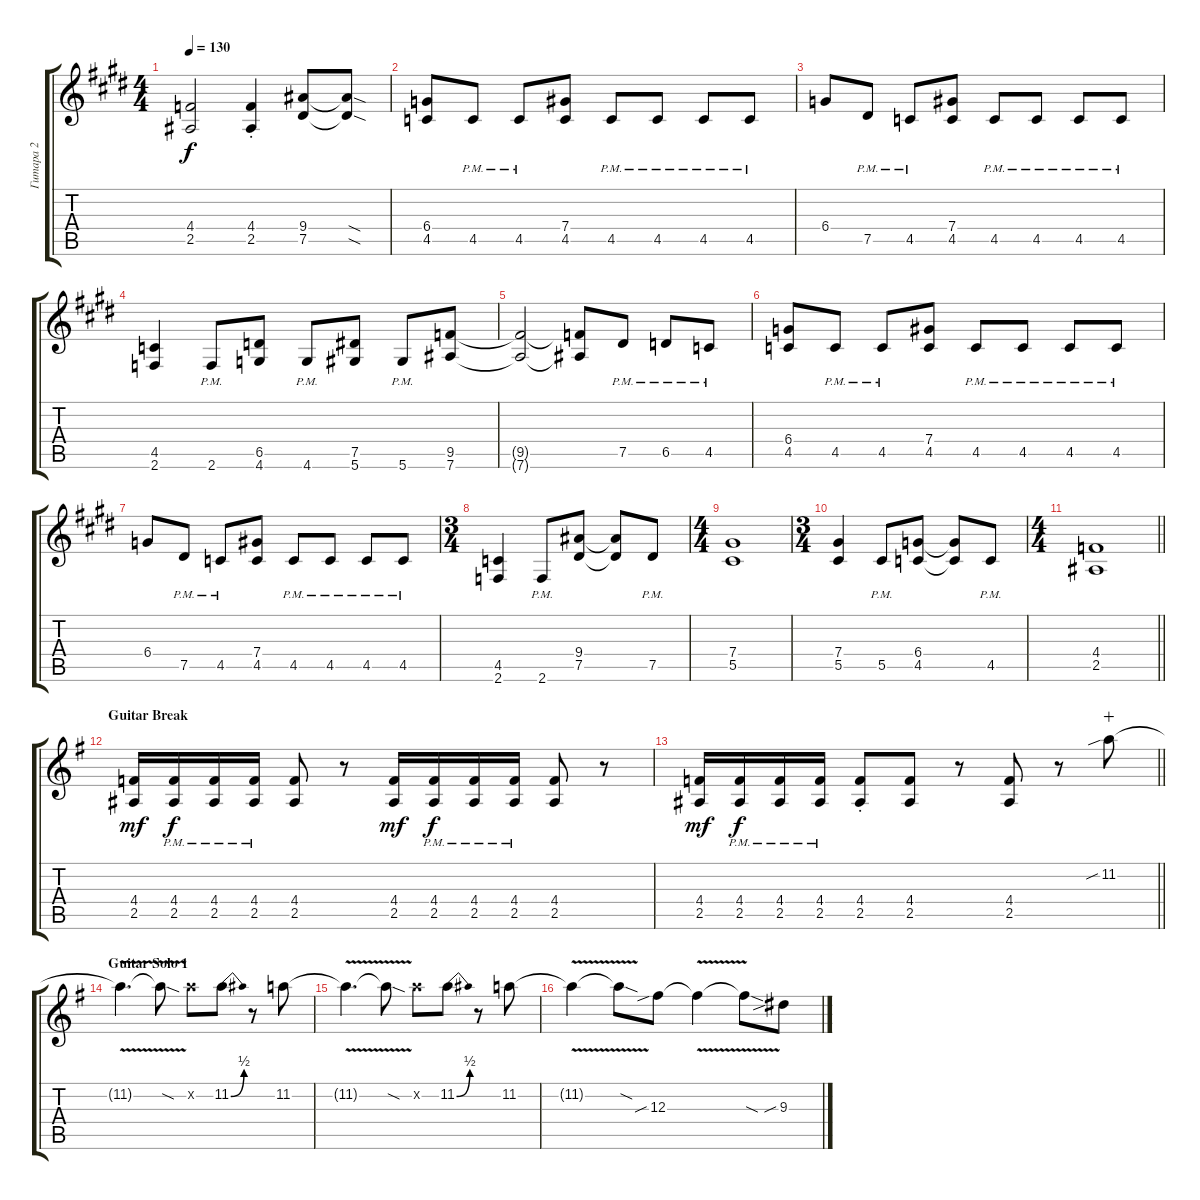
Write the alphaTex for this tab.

\track ("Гитара 2" "Гитара 2") {instrument distortionguitar}
\staff {score tabs}
\tuning (Eb4 Bb3 Gb3 Db3 Ab2 Eb2) {hide}
\ts (4 4)
\tempo 130
\clef g2
\ks c#minor
(4.4{t} 2.5{t}).2{dy f} (4.4{st} 2.5{st}).4 (9.4 7.5).8 (9.4{sod t} 7.5{sod t}).8 |
(6.4 4.5).8 4.5{pm}.8 4.5{pm}.8 (7.4 4.5).8 4.5{pm}.8 4.5{pm}.8 4.5{pm}.8 4.5{pm}.8 |
6.4.8 7.5{pm}.8 4.5{pm}.8 (7.4 4.5).8 4.5{pm}.8 4.5{pm}.8 4.5{pm}.8 4.5{pm}.8 |
(4.5 2.6).4 2.6{pm}.8 (6.5 4.6).8 4.6{pm}.8 (7.5 5.6).8 5.6{pm}.8 (9.5 7.6).8 |
(9.5{t} 7.6{t}).2 (9.5{t} 7.6{t}).8 7.5{pm}.8 6.5{pm}.8 4.5{pm}.8 |
(6.4 4.5).8 4.5{pm}.8 4.5{pm}.8 (7.4 4.5).8 4.5{pm}.8 4.5{pm}.8 4.5{pm}.8 4.5{pm}.8 |
6.4.8 7.5{pm}.8 4.5{pm}.8 (7.4 4.5).8 4.5{pm}.8 4.5{pm}.8 4.5{pm}.8 4.5{pm}.8 |
\ts (3 4)
(4.5 2.6).4 2.6{pm}.8 (9.4 7.5).8 (9.4{t} 7.5{t}).8 7.5{pm}.8 |
\ts (4 4)
(7.4 5.5).1 |
\ts (3 4)
(7.4 5.5).4 5.5{pm}.8 (6.4 4.5).8 (6.4{t} 4.5{t}).8 4.5{pm}.8 |
\ts (4 4)
\barLineRight lightlight
(4.4 2.5).1 |
\section ("" "Guitar Break")
\ks eminor
(4.4 2.5).16{dy mf} (4.4{pm} 2.5{pm}).16{dy f} (4.4{pm} 2.5{pm}).16 (4.4{pm} 2.5{pm}).16 (4.4 2.5).8 r.8 (4.4 2.5).16{dy mf} (4.4{pm} 2.5{pm}).16{dy f} (4.4{pm} 2.5{pm}).16 (4.4{pm} 2.5{pm}).16 (4.4 2.5).8 r.8 |
\barLineRight lightlight
(4.4 2.5).16{dy mf} (4.4{pm} 2.5{pm}).16{dy f} (4.4{pm} 2.5{pm}).16 (4.4{pm} 2.5{pm}).16 (4.4{st} 2.5{st}).8 (4.4 2.5).8 r.8 (4.4 2.5).8 r.8 11.2{sib}.8{volume 10 wahc} |
\section ("" "Guitar Solo 1")
11.2{v t}.4{d} 11.2{sod t}.8 11.2{x}.8 11.2{be (bend 0 0 60 2)}.8 r.8 11.2.8 |
11.2{v t}.4{d} 11.2{sod t}.8 11.2{x}.8 11.2{be (bend 0 0 60 2)}.8 r.8 11.2.8 |
11.2{v t}.4 11.2{sod t}.8 12.3{sib}.8 12.3{v t}.4 12.3{sod t}.8 9.3{sib}.8
